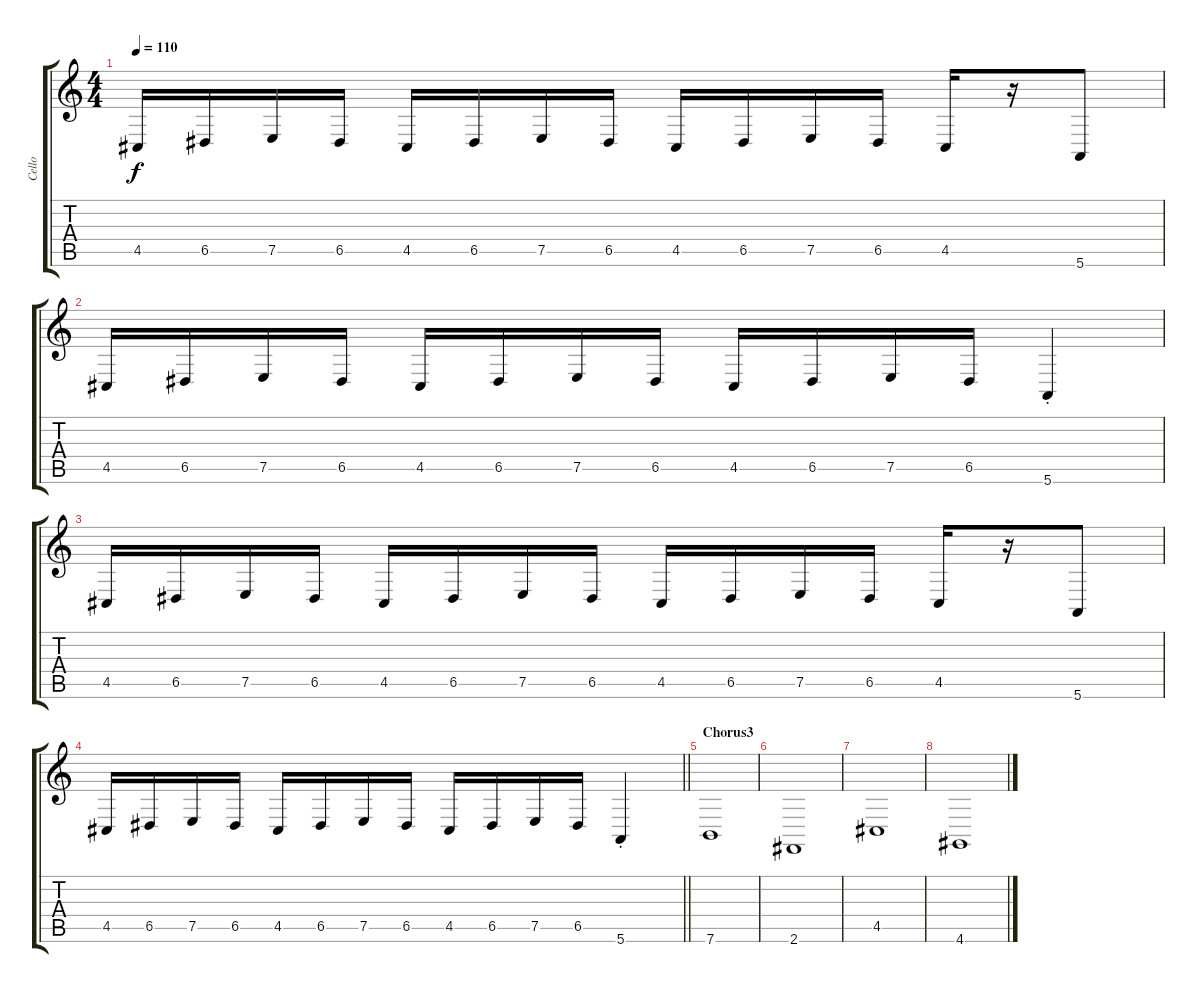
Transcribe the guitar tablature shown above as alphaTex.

\track ("Cello" "Cello") {instrument cello}
\staff {score tabs}
\tuning (E4 B3 G3 D3 A2 E2) {hide}
\ts (4 4)
\tempo 110
\clef g2
\ks c
4.5.16{dy f} 6.5.16 7.5.16 6.5.16 4.5.16 6.5.16 7.5.16 6.5.16 4.5.16 6.5.16 7.5.16 6.5.16 4.5.16 r.16 5.6.8 |
4.5.16 6.5.16 7.5.16 6.5.16 4.5.16 6.5.16 7.5.16 6.5.16 4.5.16 6.5.16 7.5.16 6.5.16 5.6{st}.4 |
4.5.16 6.5.16 7.5.16 6.5.16 4.5.16 6.5.16 7.5.16 6.5.16 4.5.16 6.5.16 7.5.16 6.5.16 4.5.16 r.16 5.6.8 |
\barLineRight lightlight
4.5.16 6.5.16 7.5.16 6.5.16 4.5.16 6.5.16 7.5.16 6.5.16 4.5.16 6.5.16 7.5.16 6.5.16 5.6{st}.4 |
\section ("" "Chorus3")
7.6.1 |
2.6.1 |
4.5.1 |
4.6.1
